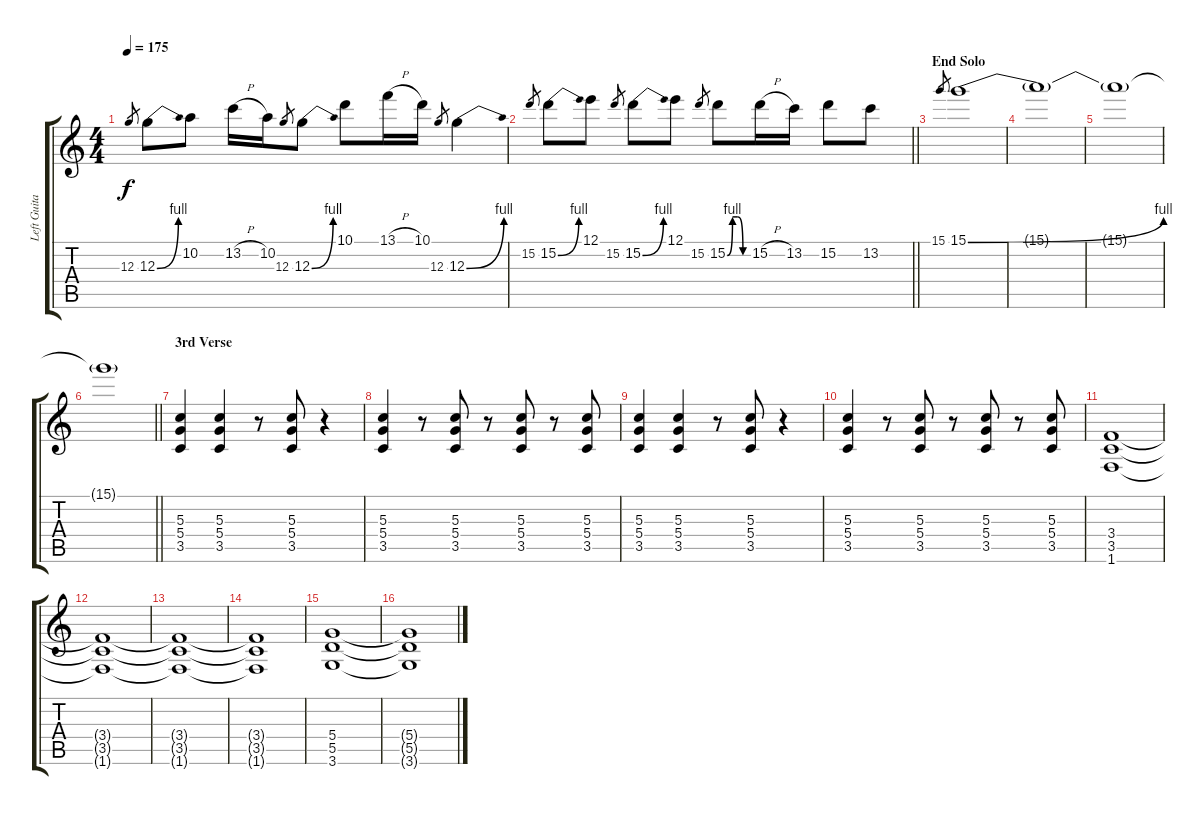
\track ("Left Guitar" "Left Guita") {instrument distortionguitar}
\staff {score tabs}
\tuning (E4 B3 G3 D3 A2 E2) {hide}
\ts (4 4)
\tempo 175
\clef g2
\ks c
12.3.8{gr dy f} 12.3{be (bend 0 0 60 4)}.8 10.2.8 13.2{h}.16 10.2.16 12.3.8{gr} 12.3{be (bend 0 0 60 4)}.8 10.1.8 13.1{h}.16 10.1.16 12.3.8{gr} 12.3{be (bend 0 0 60 4)}.4 |
\barLineRight lightlight
15.2.8{gr} 15.2{be (bend 0 0 60 4)}.8 12.1.8 15.2.8{gr} 15.2{be (bend 0 0 60 4)}.8 12.1.8 15.2.8{gr} 15.2{be (custom 0 0 15 4 30 4 45 0 60 0)}.8 15.2{h}.16 13.2.16 15.2.8 13.2.8 |
\section ("" "End Solo")
15.1.8{gr} 15.1{be (bend 0 0 60 4)}.1 |
15.1{t}.1 |
15.1{t}.1 |
\barLineRight lightlight
15.1{t}.1 |
\section ("" "3rd Verse")
(5.3 5.4 3.5).4{volume 11 instrument distortionguitar} (5.3 5.4 3.5).4 r.8 (5.3 5.4 3.5).8 r.4 |
(5.3 5.4 3.5).4 r.8 (5.3 5.4 3.5).8 r.8 (5.3 5.4 3.5).8 r.8 (5.3 5.4 3.5).8 |
(5.3 5.4 3.5).4 (5.3 5.4 3.5).4 r.8 (5.3 5.4 3.5).8 r.4 |
(5.3 5.4 3.5).4 r.8 (5.3 5.4 3.5).8 r.8 (5.3 5.4 3.5).8 r.8 (5.3 5.4 3.5).8 |
(3.4 3.5 1.6).1 |
(3.4{t} 3.5{t} 1.6{t}).1 |
(3.4{t} 3.5{t} 1.6{t}).1 |
(3.4{t} 3.5{t} 1.6{t}).1 |
(5.4 5.5 3.6).1 |
(5.4{t} 5.5{t} 3.6{t}).1
